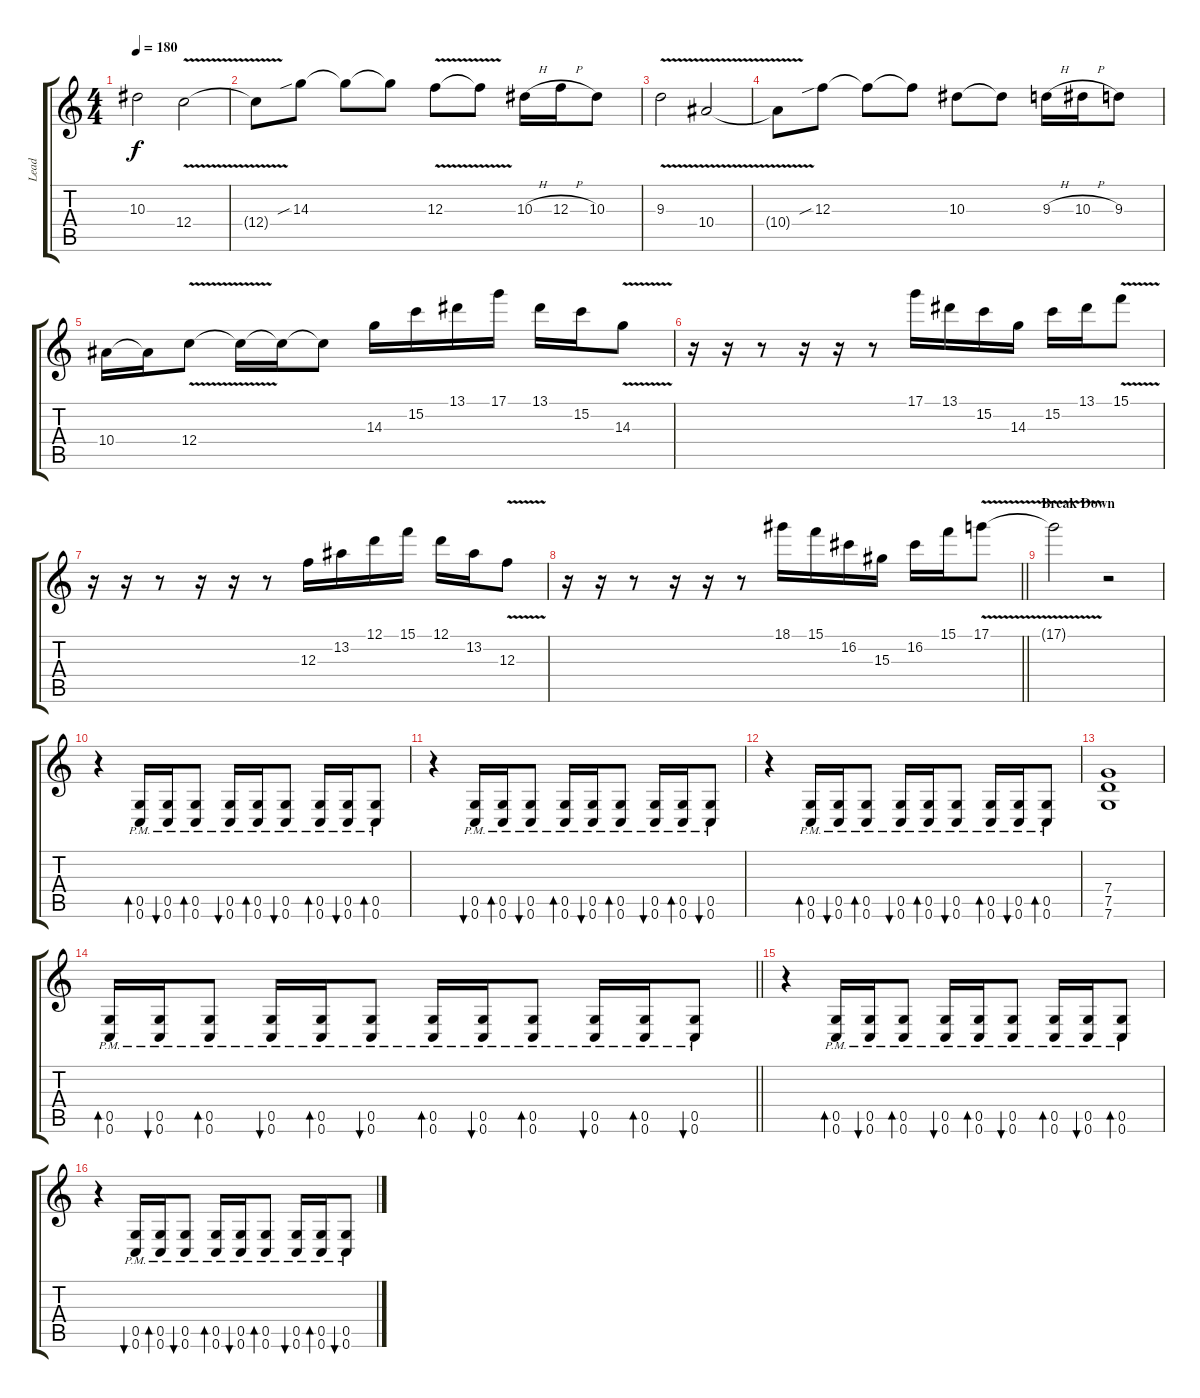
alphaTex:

\track ("Lead" "Lead") {instrument distortionguitar}
\staff {score tabs}
\tuning (D4 A3 F3 C3 G2 C2) {hide}
\ts (4 4)
\tempo 180
\clef g2
\ks c
10.3.2{dy f} 12.4{v}.2 |
12.4{t}.8 14.3{sib}.8 14.3{t}.8 14.3{t}.8 12.3{v}.8 12.3{t}.8 10.3{h}.16 12.3{h}.16 10.3.8 |
9.3{v}.2 10.4{v}.2 |
10.4{t}.8 12.3{sib}.8 12.3{t}.8 12.3{t}.8 10.3.8 10.3{t}.8 9.3{h}.16 10.3{h}.16 9.3.8 |
10.4.16 10.4{t}.16 12.4{v}.8 12.4{t}.16 12.4{t}.16 12.4{t}.8 14.3.16 15.2.16 13.1.16 17.1.16 13.1.16 15.2.16 14.3{v}.8 |
r.16 r.16 r.8 r.16 r.16 r.8 17.1.16 13.1.16 15.2.16 14.3.16 15.2.16 13.1.16 15.1{v}.8 |
r.16 r.16 r.8 r.16 r.16 r.8 12.3.16 13.2.16 12.1.16 15.1.16 12.1.16 13.2.16 12.3{v}.8 |
\barLineRight lightlight
r.16 r.16 r.8 r.16 r.16 r.8 18.1.16 15.1.16 16.2.16 15.3.16 16.2.16 15.1.16 17.1{v}.8 |
\section ("" "Break Down")
17.1{t}.2 r.2 |
r.4 (0.5{pm} 0.6{pm}).16{bd 60} (0.5{pm} 0.6{pm}).16{bu 60} (0.5{pm} 0.6{pm}).8{bd 60} (0.5{pm} 0.6{pm}).16{bu 60} (0.5{pm} 0.6{pm}).16{bd 60} (0.5{pm} 0.6{pm}).8{bu 60} (0.5{pm} 0.6{pm}).16{bd 60} (0.5{pm} 0.6{pm}).16{bu 60} (0.5{pm} 0.6{pm}).8{bd 60} |
r.4 (0.5{pm} 0.6{pm}).16{bu 60} (0.5{pm} 0.6{pm}).16{bd 60} (0.5{pm} 0.6{pm}).8{bu 60} (0.5{pm} 0.6{pm}).16{bd 60} (0.5{pm} 0.6{pm}).16{bu 60} (0.5{pm} 0.6{pm}).8{bd 60} (0.5{pm} 0.6{pm}).16{bu 60} (0.5{pm} 0.6{pm}).16{bd 60} (0.5{pm} 0.6{pm}).8{bu 60} |
r.4 (0.5{pm} 0.6{pm}).16{bd 60} (0.5{pm} 0.6{pm}).16{bu 60} (0.5{pm} 0.6{pm}).8{bd 60} (0.5{pm} 0.6{pm}).16{bu 60} (0.5{pm} 0.6{pm}).16{bd 60} (0.5{pm} 0.6{pm}).8{bu 60} (0.5{pm} 0.6{pm}).16{bd 60} (0.5{pm} 0.6{pm}).16{bu 60} (0.5{pm} 0.6{pm}).8{bd 60} |
(7.4 7.5 7.6).1 |
\barLineRight lightlight
(0.5{pm} 0.6{pm}).16{bd 60} (0.5{pm} 0.6{pm}).16{bu 60} (0.5{pm} 0.6{pm}).8{bd 60} (0.5{pm} 0.6{pm}).16{bu 60} (0.5{pm} 0.6{pm}).16{bd 60} (0.5{pm} 0.6{pm}).8{bu 60} (0.5{pm} 0.6{pm}).16{bd 60} (0.5{pm} 0.6{pm}).16{bu 60} (0.5{pm} 0.6{pm}).8{bd 60} (0.5{pm} 0.6{pm}).16{bu 60} (0.5{pm} 0.6{pm}).16{bd 60} (0.5{pm} 0.6{pm}).8{bu 60} |
r.4 (0.5{pm} 0.6{pm}).16{bd 60} (0.5{pm} 0.6{pm}).16{bu 60} (0.5{pm} 0.6{pm}).8{bd 60} (0.5{pm} 0.6{pm}).16{bu 60} (0.5{pm} 0.6{pm}).16{bd 60} (0.5{pm} 0.6{pm}).8{bu 60} (0.5{pm} 0.6{pm}).16{bd 60} (0.5{pm} 0.6{pm}).16{bu 60} (0.5{pm} 0.6{pm}).8{bd 60} |
r.4 (0.5{pm} 0.6{pm}).16{bu 60} (0.5{pm} 0.6{pm}).16{bd 60} (0.5{pm} 0.6{pm}).8{bu 60} (0.5{pm} 0.6{pm}).16{bd 60} (0.5{pm} 0.6{pm}).16{bu 60} (0.5{pm} 0.6{pm}).8{bd 60} (0.5{pm} 0.6{pm}).16{bu 60} (0.5{pm} 0.6{pm}).16{bd 60} (0.5{pm} 0.6{pm}).8{bu 60}
